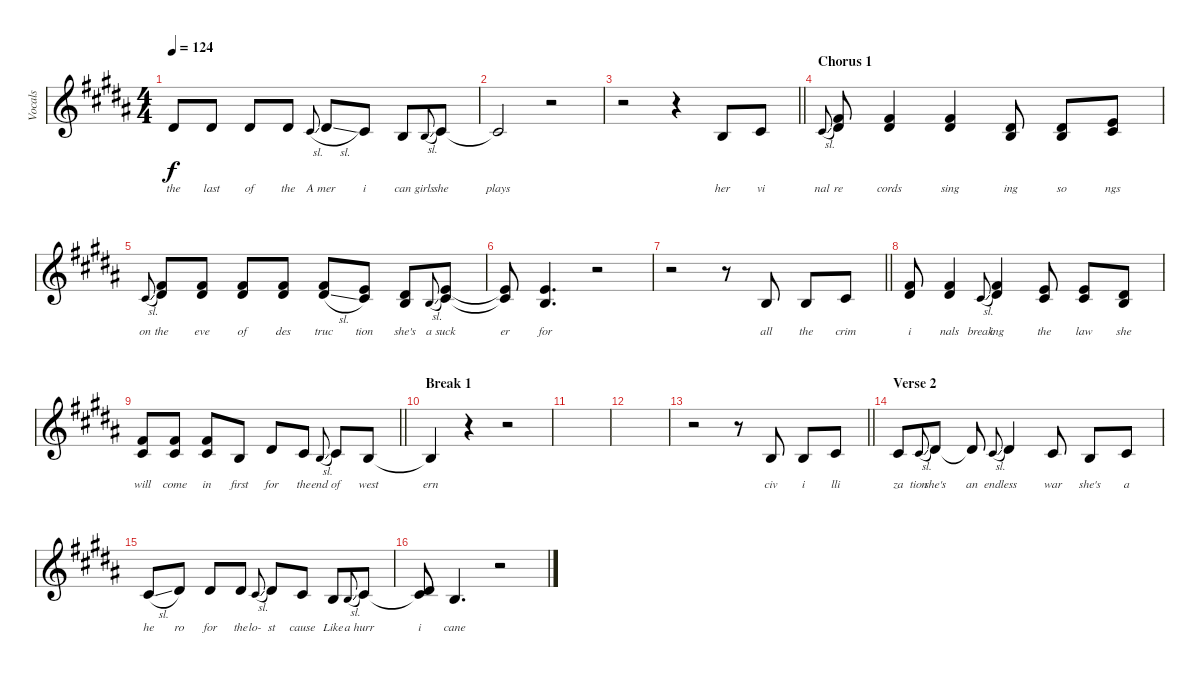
\track ("Vocals" "Vocals") {instrument altosax}
\staff {score}
\tuning (E4 B3 G3 D3 A2 E2) {hide}
\ts (4 4)
\tempo 124
\clef g2
\ks b
8.3.8{lyrics (0 "the") lyrics (1 "") lyrics (2 "") lyrics (3 "") lyrics (4 "") dy f} 8.3.8{lyrics (0 "last") lyrics (1 "") lyrics (2 "") lyrics (3 "") lyrics (4 "")} 8.3.8{lyrics (0 "of") lyrics (1 "") lyrics (2 "") lyrics (3 "") lyrics (4 "")} 8.3.8{lyrics (0 "the") lyrics (1 "") lyrics (2 "") lyrics (3 "") lyrics (4 "")} 6.3{sl}.8{lyrics (0 "A") lyrics (1 "") lyrics (2 "") lyrics (3 "") lyrics (4 "") gr onbeat} 8.3{sl}.8{lyrics (0 "mer") lyrics (1 "") lyrics (2 "") lyrics (3 "") lyrics (4 "")} 6.3.8{lyrics (0 "i") lyrics (1 "") lyrics (2 "") lyrics (3 "") lyrics (4 "")} 4.3.8{lyrics (0 "can") lyrics (1 "") lyrics (2 "") lyrics (3 "") lyrics (4 "")} 4.3{sl}.8{lyrics (0 "girls") lyrics (1 "") lyrics (2 "") lyrics (3 "") lyrics (4 "") gr onbeat} 6.3.8{lyrics (0 "she") lyrics (1 "") lyrics (2 "") lyrics (3 "") lyrics (4 "")} |
6.3{t}.2{lyrics (0 "plays") lyrics (1 "") lyrics (2 "") lyrics (3 "") lyrics (4 "")} r.2 |
\barLineRight lightlight
r.2{volume 15} r.4 4.3.8{lyrics (0 "her") lyrics (1 "") lyrics (2 "") lyrics (3 "") lyrics (4 "")} 6.3.8{lyrics (0 "vi") lyrics (1 "") lyrics (2 "") lyrics (3 "") lyrics (4 "")} |
\section ("" "Chorus 1")
6.3{sl}.8{lyrics (0 "nal") lyrics (1 "") lyrics (2 "") lyrics (3 "") lyrics (4 "") gr onbeat} (7.2 8.3).8{lyrics (0 "re") lyrics (1 "") lyrics (2 "") lyrics (3 "") lyrics (4 "")} (7.2 8.3).4{lyrics (0 "cords") lyrics (1 "") lyrics (2 "") lyrics (3 "") lyrics (4 "")} (7.2 8.3).4{lyrics (0 "sing") lyrics (1 "") lyrics (2 "") lyrics (3 "") lyrics (4 "")} (4.2 4.3).8{lyrics (0 "ing") lyrics (1 "") lyrics (2 "") lyrics (3 "") lyrics (4 "")} (4.2 4.3).8{lyrics (0 "so") lyrics (1 "") lyrics (2 "") lyrics (3 "") lyrics (4 "")} (5.2 6.3).8{lyrics (0 "ngs") lyrics (1 "") lyrics (2 "") lyrics (3 "") lyrics (4 "")} |
6.3{sl}.8{lyrics (0 "on") lyrics (1 "") lyrics (2 "") lyrics (3 "") lyrics (4 "") gr onbeat} (7.2 8.3).8{lyrics (0 "the") lyrics (1 "") lyrics (2 "") lyrics (3 "") lyrics (4 "")} (7.2 8.3).8{lyrics (0 "eve") lyrics (1 "") lyrics (2 "") lyrics (3 "") lyrics (4 "")} (7.2 8.3).8{lyrics (0 "of") lyrics (1 "") lyrics (2 "") lyrics (3 "") lyrics (4 "")} (7.2 8.3).8{lyrics (0 "des") lyrics (1 "") lyrics (2 "") lyrics (3 "") lyrics (4 "")} (7.2 8.3{sl}).8{lyrics (0 "truc") lyrics (1 "") lyrics (2 "") lyrics (3 "") lyrics (4 "")} (5.2 6.3).8{lyrics (0 "tion") lyrics (1 "") lyrics (2 "") lyrics (3 "") lyrics (4 "")} (4.2 4.3).8{lyrics (0 "she's") lyrics (1 "") lyrics (2 "") lyrics (3 "") lyrics (4 "")} 4.3{sl}.8{lyrics (0 "a") lyrics (1 "") lyrics (2 "") lyrics (3 "") lyrics (4 "") gr onbeat} (5.2 6.3).8{lyrics (0 "suck") lyrics (1 "") lyrics (2 "") lyrics (3 "") lyrics (4 "")} |
(5.2{t} 6.3{t}).8{lyrics (0 "er") lyrics (1 "") lyrics (2 "") lyrics (3 "") lyrics (4 "")} (5.2 4.3).4{d lyrics (0 "for") lyrics (1 "") lyrics (2 "") lyrics (3 "") lyrics (4 "")} r.2 |
\barLineRight lightlight
r.2 r.8 4.3.8{lyrics (0 "all") lyrics (1 "") lyrics (2 "") lyrics (3 "") lyrics (4 "")} 4.3.8{lyrics (0 "the") lyrics (1 "") lyrics (2 "") lyrics (3 "") lyrics (4 "")} 6.3.8{lyrics (0 "crim") lyrics (1 "") lyrics (2 "") lyrics (3 "") lyrics (4 "")} |
(7.2 8.3).8{lyrics (0 "i") lyrics (1 "") lyrics (2 "") lyrics (3 "") lyrics (4 "")} (7.2 8.3).4{lyrics (0 "nals") lyrics (1 "") lyrics (2 "") lyrics (3 "") lyrics (4 "")} 6.3{sl}.8{lyrics (0 "break") lyrics (1 "") lyrics (2 "") lyrics (3 "") lyrics (4 "") gr onbeat} (7.2 8.3).4{lyrics (0 "ing") lyrics (1 "") lyrics (2 "") lyrics (3 "") lyrics (4 "")} (5.2 6.3).8{lyrics (0 "the") lyrics (1 "") lyrics (2 "") lyrics (3 "") lyrics (4 "")} (5.2 6.3).8{lyrics (0 "law") lyrics (1 "") lyrics (2 "") lyrics (3 "") lyrics (4 "")} (4.2 4.3).8{lyrics (0 "she") lyrics (1 "") lyrics (2 "") lyrics (3 "") lyrics (4 "")} |
\barLineRight lightlight
(7.2 6.3).8{lyrics (0 "will") lyrics (1 "") lyrics (2 "") lyrics (3 "") lyrics (4 "")} (7.2 6.3).8{lyrics (0 "come") lyrics (1 "") lyrics (2 "") lyrics (3 "") lyrics (4 "")} (7.2 6.3).8{lyrics (0 "in") lyrics (1 "") lyrics (2 "") lyrics (3 "") lyrics (4 "")} 4.3.8{lyrics (0 "first") lyrics (1 "") lyrics (2 "") lyrics (3 "") lyrics (4 "")} 8.3.8{lyrics (0 "for") lyrics (1 "") lyrics (2 "") lyrics (3 "") lyrics (4 "")} 6.3.8{lyrics (0 "the") lyrics (1 "") lyrics (2 "") lyrics (3 "") lyrics (4 "")} 4.3{sl}.8{lyrics (0 "end") lyrics (1 "") lyrics (2 "") lyrics (3 "") lyrics (4 "") gr onbeat} 6.3.8{lyrics (0 "of") lyrics (1 "") lyrics (2 "") lyrics (3 "") lyrics (4 "")} 4.3.8{lyrics (0 "west") lyrics (1 "") lyrics (2 "") lyrics (3 "") lyrics (4 "")} |
\section ("" "Break 1")
4.3{t}.4{lyrics (0 "ern") lyrics (1 "") lyrics (2 "") lyrics (3 "") lyrics (4 "")} r.4 r.2 |
|
|
\barLineRight lightlight
r.2 r.8 4.3.8{lyrics (0 "civ") lyrics (1 "") lyrics (2 "") lyrics (3 "") lyrics (4 "")} 4.3.8{lyrics (0 "i") lyrics (1 "") lyrics (2 "") lyrics (3 "") lyrics (4 "")} 6.3.8{lyrics (0 "lli") lyrics (1 "") lyrics (2 "") lyrics (3 "") lyrics (4 "")} |
\section ("" "Verse 2")
6.3.8{lyrics (0 "za") lyrics (1 "") lyrics (2 "") lyrics (3 "") lyrics (4 "")} 6.3{sl}.8{lyrics (0 "tion") lyrics (1 "") lyrics (2 "") lyrics (3 "") lyrics (4 "") gr onbeat} 8.3.8{lyrics (0 "she's") lyrics (1 "") lyrics (2 "") lyrics (3 "") lyrics (4 "")} 8.3{t}.8{lyrics (0 "an") lyrics (1 "") lyrics (2 "") lyrics (3 "") lyrics (4 "")} 6.3{sl}.8{lyrics (0 "end") lyrics (1 "") lyrics (2 "") lyrics (3 "") lyrics (4 "") gr onbeat} 8.3.4{lyrics (0 "less") lyrics (1 "") lyrics (2 "") lyrics (3 "") lyrics (4 "")} 6.3.8{lyrics (0 "war") lyrics (1 "") lyrics (2 "") lyrics (3 "") lyrics (4 "")} 4.3.8{lyrics (0 "she's") lyrics (1 "") lyrics (2 "") lyrics (3 "") lyrics (4 "")} 6.3.8{lyrics (0 "a") lyrics (1 "") lyrics (2 "") lyrics (3 "") lyrics (4 "")} |
6.3{sl}.8{lyrics (0 "he") lyrics (1 "") lyrics (2 "") lyrics (3 "") lyrics (4 "")} 8.3.8{lyrics (0 "ro") lyrics (1 "") lyrics (2 "") lyrics (3 "") lyrics (4 "")} 8.3.8{lyrics (0 "for") lyrics (1 "") lyrics (2 "") lyrics (3 "") lyrics (4 "")} 8.3.8{lyrics (0 "the") lyrics (1 "") lyrics (2 "") lyrics (3 "") lyrics (4 "")} 6.3{sl}.8{lyrics (0 "lo-") lyrics (1 "") lyrics (2 "") lyrics (3 "") lyrics (4 "") gr onbeat} 8.3.8{lyrics (0 "st") lyrics (1 "") lyrics (2 "") lyrics (3 "") lyrics (4 "")} 6.3.8{lyrics (0 "cause") lyrics (1 "") lyrics (2 "") lyrics (3 "") lyrics (4 "")} 4.3.8{lyrics (0 "Like") lyrics (1 "") lyrics (2 "") lyrics (3 "") lyrics (4 "")} 4.3{sl}.8{lyrics (0 "a") lyrics (1 "") lyrics (2 "") lyrics (3 "") lyrics (4 "") gr onbeat} 6.3.8{lyrics (0 "hurr") lyrics (1 "") lyrics (2 "") lyrics (3 "") lyrics (4 "")} |
(4.2 6.3{t}).8{lyrics (0 "i") lyrics (1 "") lyrics (2 "") lyrics (3 "") lyrics (4 "")} 4.3.4{d lyrics (0 "cane") lyrics (1 "") lyrics (2 "") lyrics (3 "") lyrics (4 "")} r.2
